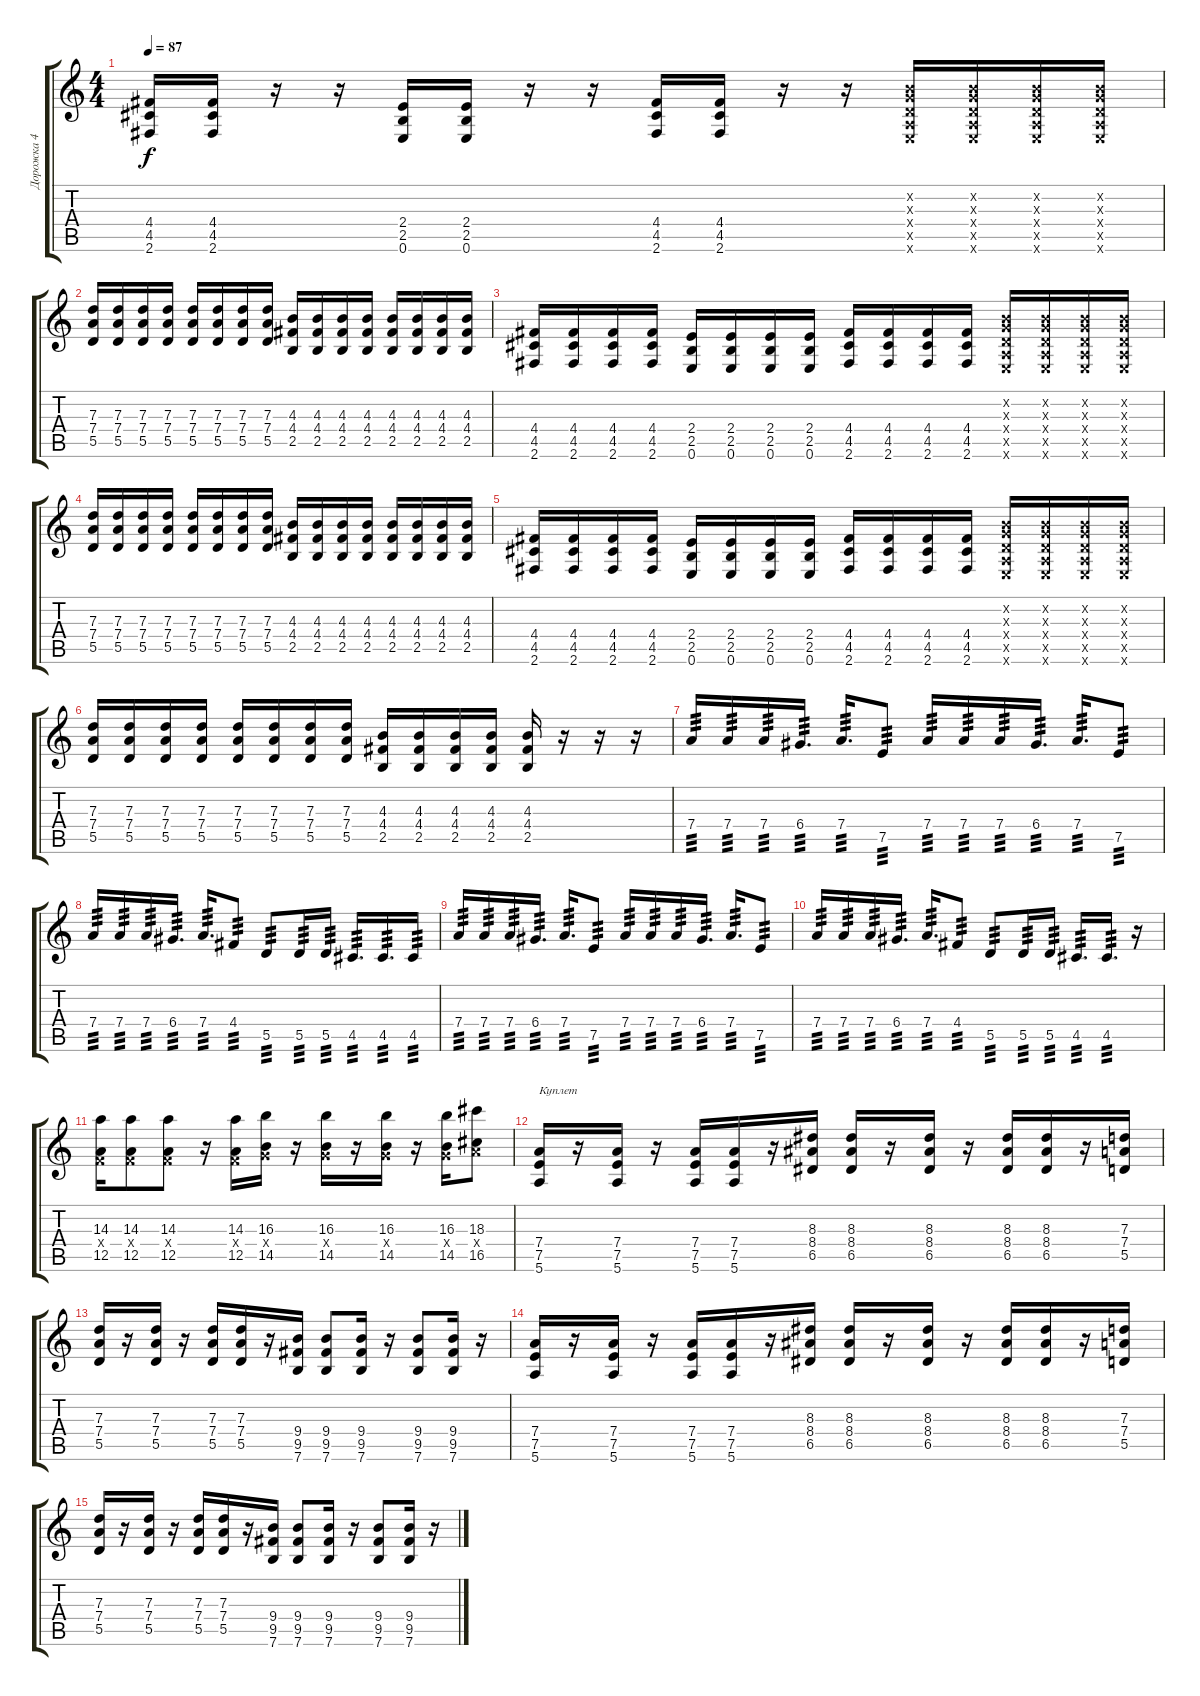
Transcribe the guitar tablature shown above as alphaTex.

\track ("Дорожка 4" "Дорожка 4") {instrument overdrivenguitar}
\staff {score tabs}
\tuning (E4 B3 G3 D3 A2 E2) {hide}
\ts (4 4)
\tempo 87
\clef g2
\ks c
(4.4 4.5 2.6).16{dy f} (4.4 4.5 2.6).16 r.16 r.16 (2.4 2.5 0.6).16 (2.4 2.5 0.6).16 r.16 r.16 (4.4 4.5 2.6).16 (4.4 4.5 2.6).16 r.16 r.16 (0.2{x} 0.3{x} 0.4{x} 0.5{x} 0.6{x}).16 (0.2{x} 0.3{x} 0.4{x} 0.5{x} 0.6{x}).16 (0.2{x} 0.3{x} 0.4{x} 0.5{x} 0.6{x}).16 (0.2{x} 0.3{x} 0.4{x} 0.5{x} 0.6{x}).16 |
(7.3 7.4 5.5).16 (7.3 7.4 5.5).16 (7.3 7.4 5.5).16 (7.3 7.4 5.5).16 (7.3 7.4 5.5).16 (7.3 7.4 5.5).16 (7.3 7.4 5.5).16 (7.3 7.4 5.5).16 (4.3 4.4 2.5).16 (4.3 4.4 2.5).16 (4.3 4.4 2.5).16 (4.3 4.4 2.5).16 (4.3 4.4 2.5).16 (4.3 4.4 2.5).16 (4.3 4.4 2.5).16 (4.3 4.4 2.5).16 |
(4.4 4.5 2.6).16 (4.4 4.5 2.6).16 (4.4 4.5 2.6).16 (4.4 4.5 2.6).16 (2.4 2.5 0.6).16 (2.4 2.5 0.6).16 (2.4 2.5 0.6).16 (2.4 2.5 0.6).16 (4.4 4.5 2.6).16 (4.4 4.5 2.6).16 (4.4 4.5 2.6).16 (4.4 4.5 2.6).16 (0.2{x} 0.3{x} 0.4{x} 0.5{x} 0.6{x}).16 (0.2{x} 0.3{x} 0.4{x} 0.5{x} 0.6{x}).16 (0.2{x} 0.3{x} 0.4{x} 0.5{x} 0.6{x}).16 (0.2{x} 0.3{x} 0.4{x} 0.5{x} 0.6{x}).16 |
(7.3 7.4 5.5).16 (7.3 7.4 5.5).16 (7.3 7.4 5.5).16 (7.3 7.4 5.5).16 (7.3 7.4 5.5).16 (7.3 7.4 5.5).16 (7.3 7.4 5.5).16 (7.3 7.4 5.5).16 (4.3 4.4 2.5).16 (4.3 4.4 2.5).16 (4.3 4.4 2.5).16 (4.3 4.4 2.5).16 (4.3 4.4 2.5).16 (4.3 4.4 2.5).16 (4.3 4.4 2.5).16 (4.3 4.4 2.5).16 |
(4.4 4.5 2.6).16 (4.4 4.5 2.6).16 (4.4 4.5 2.6).16 (4.4 4.5 2.6).16 (2.4 2.5 0.6).16 (2.4 2.5 0.6).16 (2.4 2.5 0.6).16 (2.4 2.5 0.6).16 (4.4 4.5 2.6).16 (4.4 4.5 2.6).16 (4.4 4.5 2.6).16 (4.4 4.5 2.6).16 (0.2{x} 0.3{x} 0.4{x} 0.5{x} 0.6{x}).16 (0.2{x} 0.3{x} 0.4{x} 0.5{x} 0.6{x}).16 (0.2{x} 0.3{x} 0.4{x} 0.5{x} 0.6{x}).16 (0.2{x} 0.3{x} 0.4{x} 0.5{x} 0.6{x}).16 |
(7.3 7.4 5.5).16 (7.3 7.4 5.5).16 (7.3 7.4 5.5).16 (7.3 7.4 5.5).16 (7.3 7.4 5.5).16 (7.3 7.4 5.5).16 (7.3 7.4 5.5).16 (7.3 7.4 5.5).16 (4.3 4.4 2.5).16 (4.3 4.4 2.5).16 (4.3 4.4 2.5).16 (4.3 4.4 2.5).16 (4.3 4.4 2.5).16 r.16 r.16 r.16 |
7.4.16{tp 3} 7.4.16{tp 3} 7.4.16{tp 3} 6.4.16{d tp 3} 7.4.16{d tp 3} 7.5.8{tp 3} 7.4.16{tp 3} 7.4.16{tp 3} 7.4.16{tp 3} 6.4.16{d tp 3} 7.4.16{d tp 3} 7.5.8{tp 3} |
7.4.16{tp 3} 7.4.16{tp 3} 7.4.16{tp 3} 6.4.16{d tp 3} 7.4.16{d tp 3} 4.4.8{tp 3} 5.5.8{tp 3} 5.5.16{tp 3} 5.5.16{tp 3} 4.5.16{d tp 3} 4.5.16{d tp 3} 4.5.16{tp 3} |
7.4.16{tp 3} 7.4.16{tp 3} 7.4.16{tp 3} 6.4.16{d tp 3} 7.4.16{d tp 3} 7.5.8{tp 3} 7.4.16{tp 3} 7.4.16{tp 3} 7.4.16{tp 3} 6.4.16{d tp 3} 7.4.16{d tp 3} 7.5.8{tp 3} |
7.4.16{tp 3} 7.4.16{tp 3} 7.4.16{tp 3} 6.4.16{d tp 3} 7.4.16{d tp 3} 4.4.8{tp 3} 5.5.8{tp 3} 5.5.16{tp 3} 5.5.16{tp 3} 4.5.16{d tp 3} 4.5.16{d tp 3} r.16 |
(14.3 3.4{x} 12.5).16 (14.3 3.4{x} 12.5).8 (14.3 3.4{x} 12.5).8 r.16 (14.3 3.4{x} 12.5).16 (16.3 5.4{x} 14.5).16 r.16 (16.3 5.4{x} 14.5).16 r.16 (16.3 5.4{x} 14.5).16 r.16 (16.3 5.4{x} 14.5).16 (18.3 7.4{x} 16.5).8 |
(7.4 7.5 5.6).16{txt "Куплет"} r.16 (7.4 7.5 5.6).16 r.16 (7.4 7.5 5.6).16 (7.4 7.5 5.6).16 r.16 (8.3 8.4 6.5).16 (8.3 8.4 6.5).16 r.16 (8.3 8.4 6.5).16 r.16 (8.3 8.4 6.5).16 (8.3 8.4 6.5).16 r.16 (7.3 7.4 5.5).16 |
(7.3 7.4 5.5).16 r.16 (7.3 7.4 5.5).16 r.16 (7.3 7.4 5.5).16 (7.3 7.4 5.5).16 r.16 (9.4 9.5 7.6).16 (9.4 9.5 7.6).8 (9.4 9.5 7.6).16 r.16 (9.4 9.5 7.6).8 (9.4 9.5 7.6).16 r.16 |
(7.4 7.5 5.6).16 r.16 (7.4 7.5 5.6).16 r.16 (7.4 7.5 5.6).16 (7.4 7.5 5.6).16 r.16 (8.3 8.4 6.5).16 (8.3 8.4 6.5).16 r.16 (8.3 8.4 6.5).16 r.16 (8.3 8.4 6.5).16 (8.3 8.4 6.5).16 r.16 (7.3 7.4 5.5).16 |
(7.3 7.4 5.5).16 r.16 (7.3 7.4 5.5).16 r.16 (7.3 7.4 5.5).16 (7.3 7.4 5.5).16 r.16 (9.4 9.5 7.6).16 (9.4 9.5 7.6).8 (9.4 9.5 7.6).16 r.16 (9.4 9.5 7.6).8 (9.4 9.5 7.6).16 r.16
